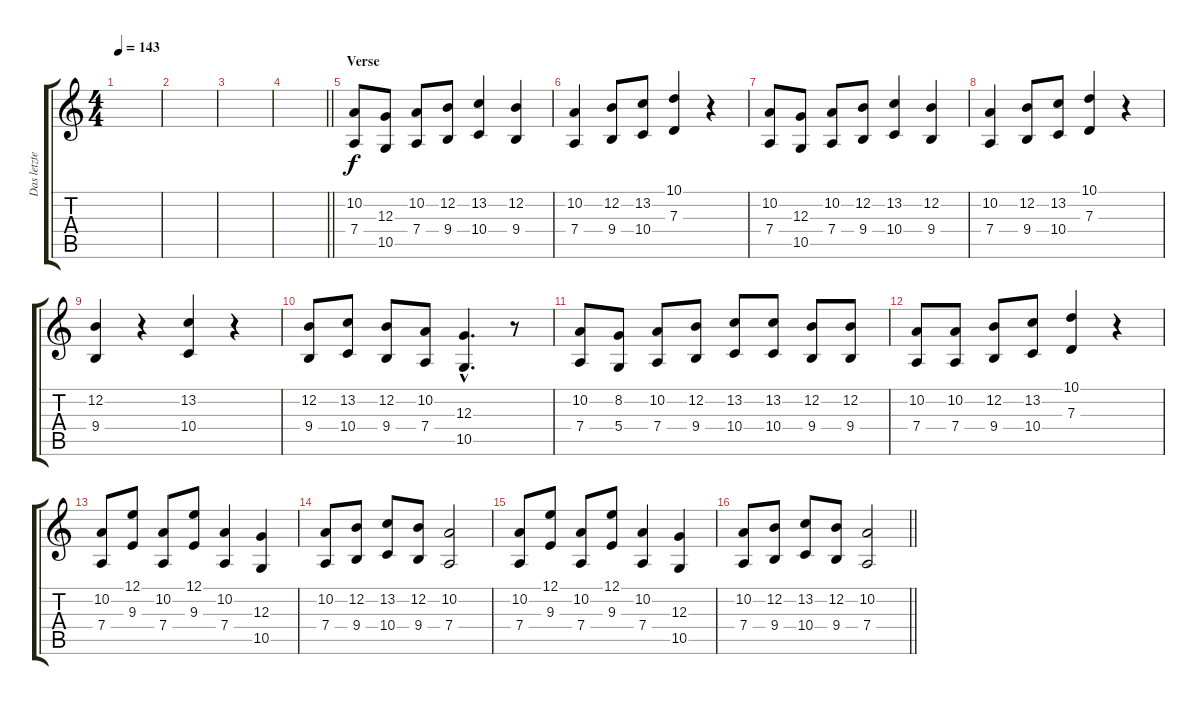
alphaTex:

\track ("Das letzte Einhorn" "Das letzte") {instrument voiceoohs}
\staff {score tabs}
\tuning (E4 B3 G3 D3 A2 E2) {hide}
\ts (4 4)
\tempo 143
\clef g2
\ks c
|
|
|
\barLineRight lightlight
|
\section ("" "Verse")
(10.2 7.4).8 (12.3 10.5).8 (10.2 7.4).8 (12.2 9.4).8 (13.2 10.4).4 (12.2 9.4).4 |
(10.2 7.4).4 (12.2 9.4).8 (13.2 10.4).8 (10.1 7.3).4 r.4 |
(10.2 7.4).8 (12.3 10.5).8 (10.2 7.4).8 (12.2 9.4).8 (13.2 10.4).4 (12.2 9.4).4 |
(10.2 7.4).4 (12.2 9.4).8 (13.2 10.4).8 (10.1 7.3).4 r.4 |
(12.2 9.4).4 r.4 (13.2 10.4).4 r.4 |
(12.2 9.4).8 (13.2 10.4).8 (12.2 9.4).8 (10.2 7.4).8 (12.3{hac} 10.5{hac}).4{d} r.8 |
(10.2 7.4).8 (8.2 5.4).8 (10.2 7.4).8 (12.2 9.4).8 (13.2 10.4).8 (13.2 10.4).8 (12.2 9.4).8 (12.2 9.4).8 |
(10.2 7.4).8 (10.2 7.4).8 (12.2 9.4).8 (13.2 10.4).8 (10.1 7.3).4 r.4 |
(10.2 7.4).8 (12.1 9.3).8 (10.2 7.4).8 (12.1 9.3).8 (10.2 7.4).4 (12.3 10.5).4 |
(10.2 7.4).8 (12.2 9.4).8 (13.2 10.4).8 (12.2 9.4).8 (10.2 7.4).2 |
(10.2 7.4).8 (12.1 9.3).8 (10.2 7.4).8 (12.1 9.3).8 (10.2 7.4).4 (12.3 10.5).4 |
\barLineRight lightlight
(10.2 7.4).8 (12.2 9.4).8 (13.2 10.4).8 (12.2 9.4).8 (10.2 7.4).2
